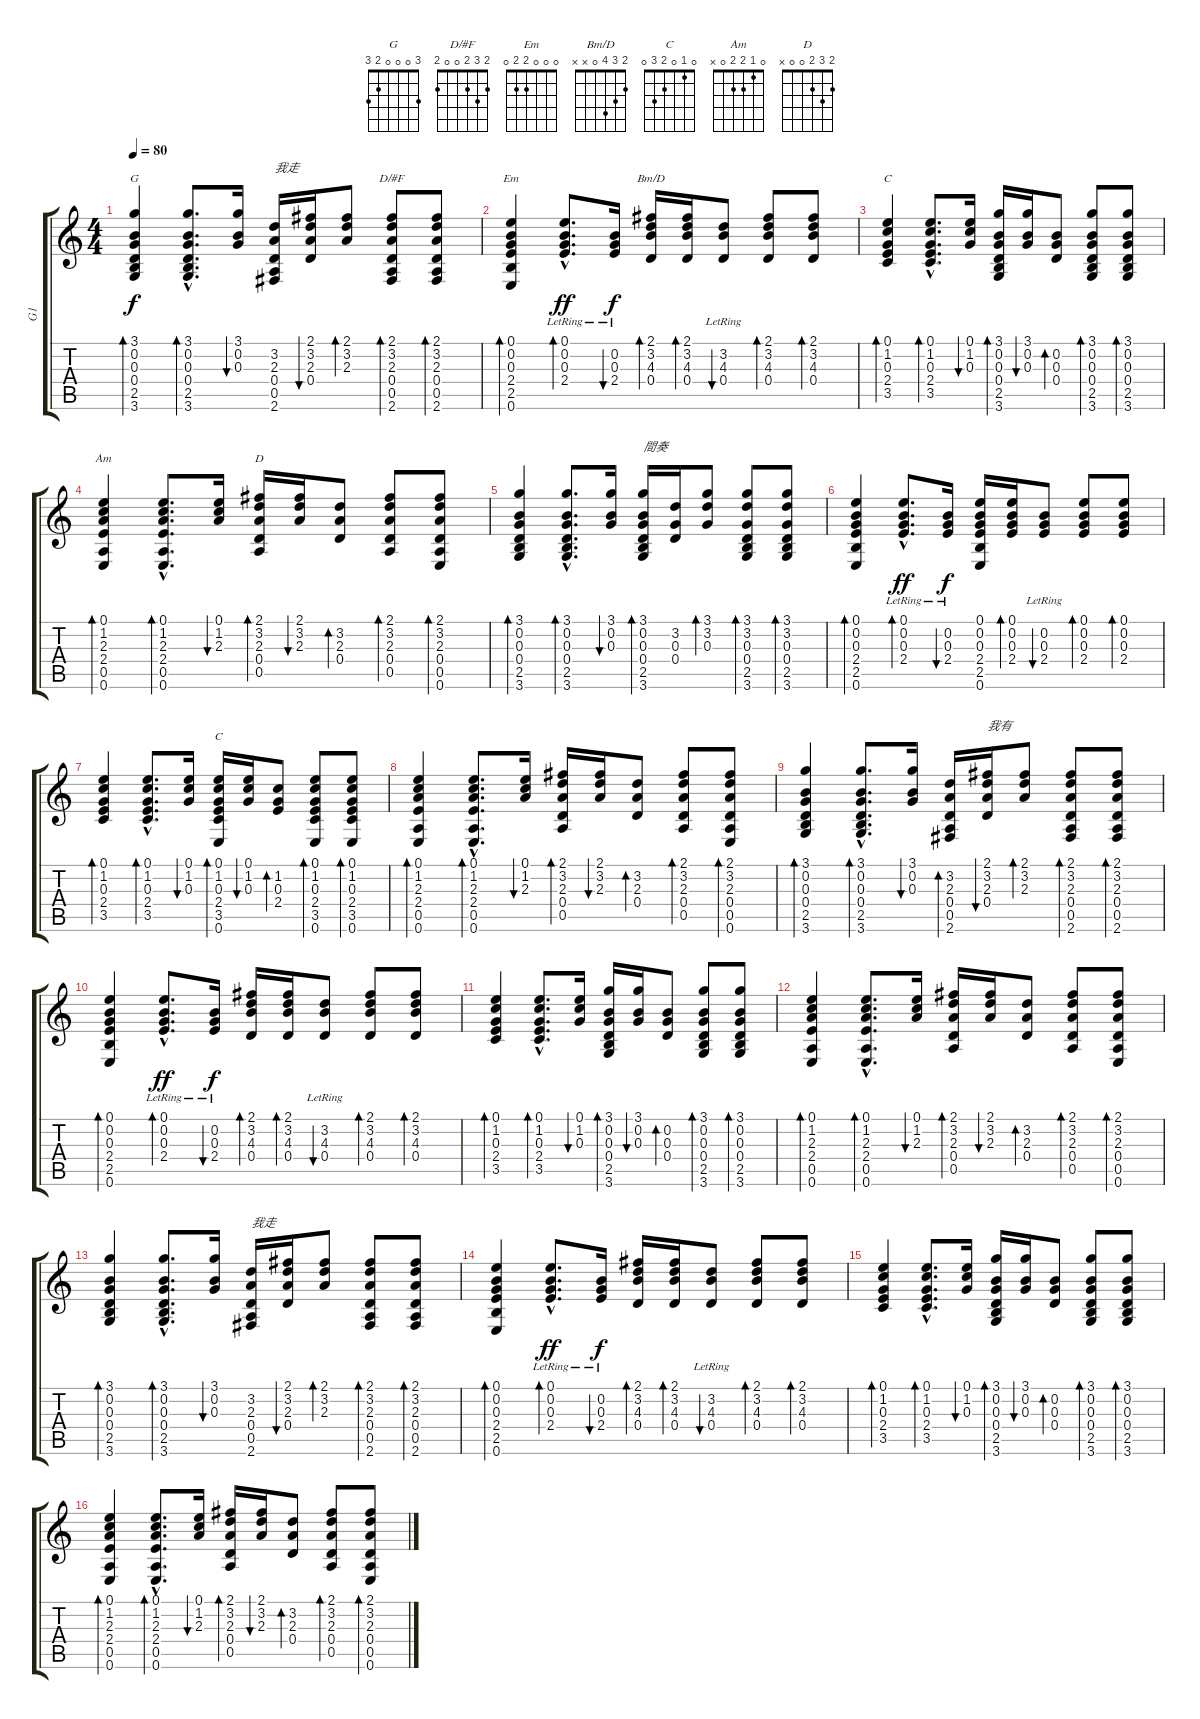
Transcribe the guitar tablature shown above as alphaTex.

\track ("G1" "G1") {instrument distortionguitar}
\staff {score tabs}
\tuning (E4 B3 G3 D3 A2 E2) {hide}
\chord ("G" 3 0 0 0 2 3)
\chord ("D/#F" 2 3 2 0 0 2)
\chord ("Em" 0 0 0 2 2 0)
\chord ("Bm/D" 2 3 4 0 x x)
\chord ("C" 0 1 0 2 3 x)
\chord ("Am" 0 1 2 2 0 x)
\chord ("D" 2 3 2 0 0 x)
\chord ("C" 0 1 0 2 3 0)
\ts (4 4)
\tempo 80
\clef g2
\ks c
(3.1 0.2 0.3 0.4 2.5 3.6).4{bd 30 ch "G" dy f} (3.1{hac} 0.2{hac} 0.3{hac} 0.4{hac} 2.5{hac} 3.6{hac}).8{d bd 30} (3.1 0.2 0.3).16{bu 30} (3.2 2.3 0.4 0.5 2.6).16{txt "我走"} (2.1 3.2 2.3 0.4).16{bu 30} (2.1 3.2 2.3).8{bd 30} (2.1 3.2 2.3 0.4 0.5 2.6).8{bd 30 ch "D/#F"} (2.1 3.2 2.3 0.4 0.5 2.6).8{bd 30} |
(0.1 0.2 0.3 2.4 2.5 0.6).4{bd 30 ch "Em"} (0.1{hac lr} 0.2{hac lr} 0.3{hac lr} 2.4{hac lr}).8{d bd 30 dy ff} (0.2{lr} 0.3{lr} 2.4{lr}).16{bu 30 dy f} (2.1 3.2 4.3 0.4).16{bd 30 ch "Bm/D"} (2.1 3.2 4.3 0.4).16{bd 30} (3.2{lr} 4.3{lr} 0.4{lr}).8{bu 30} (2.1 3.2 4.3 0.4).8{bd 30} (2.1 3.2 4.3 0.4).8{bd 30} |
(0.1 1.2 0.3 2.4 3.5).4{bd 30 ch "C"} (0.1{hac} 1.2{hac} 0.3{hac} 2.4{hac} 3.5{hac}).8{d bd 30} (0.1 1.2 0.3).16{bu 30} (3.1 0.2 0.3 0.4 2.5 3.6).16{bd 30} (3.1 0.2 0.3).16{bu 30} (0.2 0.3 0.4).8{bd 30} (3.1 0.2 0.3 0.4 2.5 3.6).8{bd 30} (3.1 0.2 0.3 0.4 2.5 3.6).8{bd 30} |
(0.1 1.2 2.3 2.4 0.5 0.6).4{bd 30 ch "Am"} (0.1{hac} 1.2{hac} 2.3{hac} 2.4{hac} 0.5{hac} 0.6{hac}).8{d bd 30} (0.1 1.2 2.3).16{bu 30} (2.1 3.2 2.3 0.4 0.5).16{bd 30 ch "D"} (2.1 3.2 2.3).16{bu 30} (3.2 2.3 0.4).8{bd 30} (2.1 3.2 2.3 0.4 0.5).8{bd 30} (2.1 3.2 2.3 0.4 0.5 0.6).8{bd 30} |
(3.1 0.2 0.3 0.4 2.5 3.6).4{bd 30} (3.1{hac} 0.2{hac} 0.3{hac} 0.4{hac} 2.5{hac} 3.6{hac}).8{d bd 30} (3.1 0.2 0.3).16{bu 30} (3.1 0.2 0.3 0.4 2.5 3.6).16{bd 30 txt "間奏"} (3.2 0.3 0.4).16 (3.1 3.2 0.3).8{bd 30} (3.1 3.2 0.3 0.4 2.5 3.6).8{bd 30} (3.1 3.2 0.3 0.4 2.5 3.6).8{bd 30} |
(0.1 0.2 0.3 2.4 2.5 0.6).4{bd 30} (0.1{hac lr} 0.2{hac lr} 0.3{hac lr} 2.4{hac lr}).8{d bd 30 dy ff} (0.2{lr} 0.3{lr} 2.4{lr}).16{bu 30 dy f} (0.1 0.2 0.3 2.4 2.5 0.6).16 (0.1 0.2 0.3 2.4).16{bd 30} (0.2{lr} 0.3{lr} 2.4{lr}).8{bu 30} (0.1 0.2 0.3 2.4).8{bd 30} (0.1 0.2 0.3 2.4).8{bd 30} |
(0.1 1.2 0.3 2.4 3.5).4{bd 30} (0.1{hac} 1.2{hac} 0.3{hac} 2.4{hac} 3.5{hac}).8{d bd 30} (0.1 1.2 0.3).16{bu 30} (0.1 1.2 0.3 2.4 3.5 0.6).16{bd 30 ch "C"} (0.1 1.2 0.3).16{bu 30} (1.2 0.3 2.4).8{bd 30} (0.1 1.2 0.3 2.4 3.5 0.6).8{bd 30} (0.1 1.2 0.3 2.4 3.5 0.6).8{bd 30} |
(0.1 1.2 2.3 2.4 0.5 0.6).4{bd 30} (0.1{hac} 1.2{hac} 2.3{hac} 2.4{hac} 0.5{hac} 0.6{hac}).8{d bd 30} (0.1 1.2 2.3).16{bu 30} (2.1 3.2 2.3 0.4 0.5).16{bd 30} (2.1 3.2 2.3).16{bu 30} (3.2 2.3 0.4).8{bd 30} (2.1 3.2 2.3 0.4 0.5).8{bd 30} (2.1 3.2 2.3 0.4 0.5 0.6).8{bd 30} |
(3.1 0.2 0.3 0.4 2.5 3.6).4{bd 30} (3.1{hac} 0.2{hac} 0.3{hac} 0.4{hac} 2.5{hac} 3.6{hac}).8{d bd 30} (3.1 0.2 0.3).16{bu 30} (3.2 2.3 0.4 0.5 2.6).16{bd 30} (2.1 3.2 2.3 0.4).16{bu 30 txt "我有"} (2.1 3.2 2.3).8{bd 30} (2.1 3.2 2.3 0.4 0.5 2.6).8{bd 30} (2.1 3.2 2.3 0.4 0.5 2.6).8{bd 30} |
(0.1 0.2 0.3 2.4 2.5 0.6).4{bd 30} (0.1{hac lr} 0.2{hac lr} 0.3{hac lr} 2.4{hac lr}).8{d bd 30 dy ff} (0.2{lr} 0.3{lr} 2.4{lr}).16{bu 30 dy f} (2.1 3.2 4.3 0.4).16{bd 30} (2.1 3.2 4.3 0.4).16{bd 30} (3.2{lr} 4.3{lr} 0.4{lr}).8{bu 30} (2.1 3.2 4.3 0.4).8{bd 30} (2.1 3.2 4.3 0.4).8{bd 30} |
(0.1 1.2 0.3 2.4 3.5).4{bd 30} (0.1{hac} 1.2{hac} 0.3{hac} 2.4{hac} 3.5{hac}).8{d bd 30} (0.1 1.2 0.3).16{bu 30} (3.1 0.2 0.3 0.4 2.5 3.6).16{bd 30} (3.1 0.2 0.3).16{bu 30} (0.2 0.3 0.4).8{bd 30} (3.1 0.2 0.3 0.4 2.5 3.6).8{bd 30} (3.1 0.2 0.3 0.4 2.5 3.6).8{bd 30} |
(0.1 1.2 2.3 2.4 0.5 0.6).4{bd 30} (0.1{hac} 1.2{hac} 2.3{hac} 2.4{hac} 0.5{hac} 0.6{hac}).8{d bd 30} (0.1 1.2 2.3).16{bu 30} (2.1 3.2 2.3 0.4 0.5).16{bd 30} (2.1 3.2 2.3).16{bu 30} (3.2 2.3 0.4).8{bd 30} (2.1 3.2 2.3 0.4 0.5).8{bd 30} (2.1 3.2 2.3 0.4 0.5 0.6).8{bd 30} |
(3.1 0.2 0.3 0.4 2.5 3.6).4{bd 30} (3.1{hac} 0.2{hac} 0.3{hac} 0.4{hac} 2.5{hac} 3.6{hac}).8{d bd 30} (3.1 0.2 0.3).16{bu 30} (3.2 2.3 0.4 0.5 2.6).16{txt "我走"} (2.1 3.2 2.3 0.4).16{bu 30} (2.1 3.2 2.3).8{bd 30} (2.1 3.2 2.3 0.4 0.5 2.6).8{bd 30} (2.1 3.2 2.3 0.4 0.5 2.6).8{bd 30} |
(0.1 0.2 0.3 2.4 2.5 0.6).4{bd 30} (0.1{hac lr} 0.2{hac lr} 0.3{hac lr} 2.4{hac lr}).8{d bd 30 dy ff} (0.2{lr} 0.3{lr} 2.4{lr}).16{bu 30 dy f} (2.1 3.2 4.3 0.4).16{bd 30} (2.1 3.2 4.3 0.4).16{bd 30} (3.2{lr} 4.3{lr} 0.4{lr}).8{bu 30} (2.1 3.2 4.3 0.4).8{bd 30} (2.1 3.2 4.3 0.4).8{bd 30} |
(0.1 1.2 0.3 2.4 3.5).4{bd 30} (0.1{hac} 1.2{hac} 0.3{hac} 2.4{hac} 3.5{hac}).8{d bd 30} (0.1 1.2 0.3).16{bu 30} (3.1 0.2 0.3 0.4 2.5 3.6).16{bd 30} (3.1 0.2 0.3).16{bu 30} (0.2 0.3 0.4).8{bd 30} (3.1 0.2 0.3 0.4 2.5 3.6).8{bd 30} (3.1 0.2 0.3 0.4 2.5 3.6).8{bd 30} |
(0.1 1.2 2.3 2.4 0.5 0.6).4{bd 30} (0.1{hac} 1.2{hac} 2.3{hac} 2.4{hac} 0.5{hac} 0.6{hac}).8{d bd 30} (0.1 1.2 2.3).16{bu 30} (2.1 3.2 2.3 0.4 0.5).16{bd 30} (2.1 3.2 2.3).16{bu 30} (3.2 2.3 0.4).8{bd 30} (2.1 3.2 2.3 0.4 0.5).8{bd 30} (2.1 3.2 2.3 0.4 0.5 0.6).8{bd 30}
